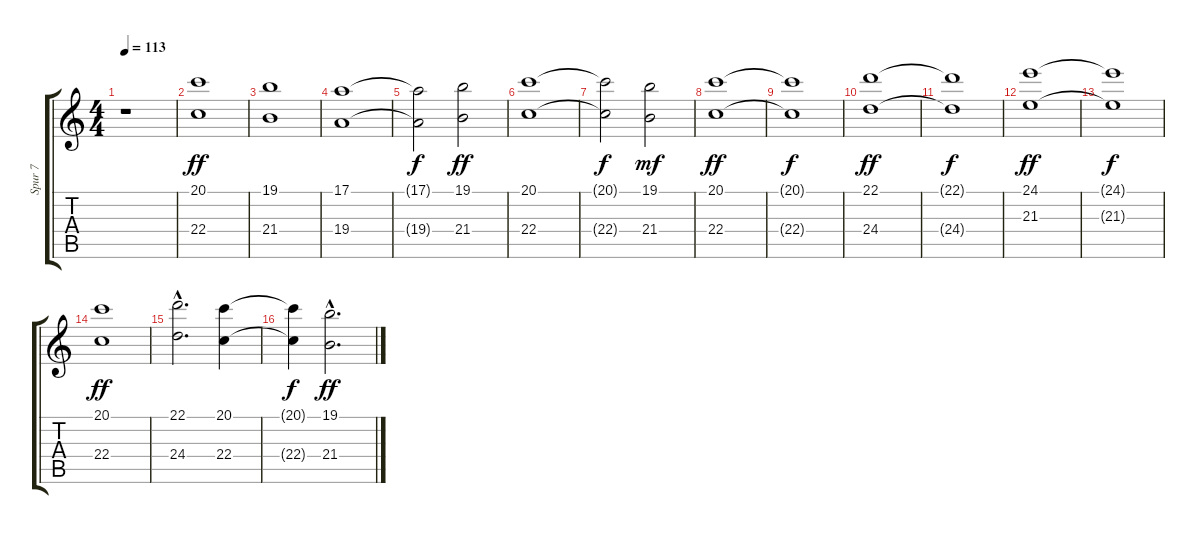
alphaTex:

\track ("Spur 7" "Spur 7") {instrument stringensemble1}
\staff {score tabs}
\tuning (E4 B3 G3 D3 A2 E2) {hide}
\ts (4 4)
\tempo 113
\clef g2
\ks c
r.1{dy f} |
(20.1 22.4).1{dy ff} |
(19.1 21.4).1 |
(17.1 19.4).1 |
(17.1{t} 19.4{t}).2{dy f} (19.1 21.4).2{dy ff} |
(20.1 22.4).1 |
(20.1{t} 22.4{t}).2{dy f} (19.1 21.4).2{dy mf} |
(20.1 22.4).1{dy ff} |
(20.1{t} 22.4{t}).1{dy f} |
(22.1 24.4).1{dy ff} |
(22.1{t} 24.4{t}).1{dy f} |
(24.1 21.3).1{dy ff} |
(24.1{t} 21.3{t}).1{dy f} |
(20.1 22.4).1{dy ff} |
(22.1{hac} 24.4{hac}).2{d} (20.1 22.4).4 |
(20.1{t} 22.4{t}).4{dy f} (19.1{hac} 21.4{hac}).2{d dy ff}
